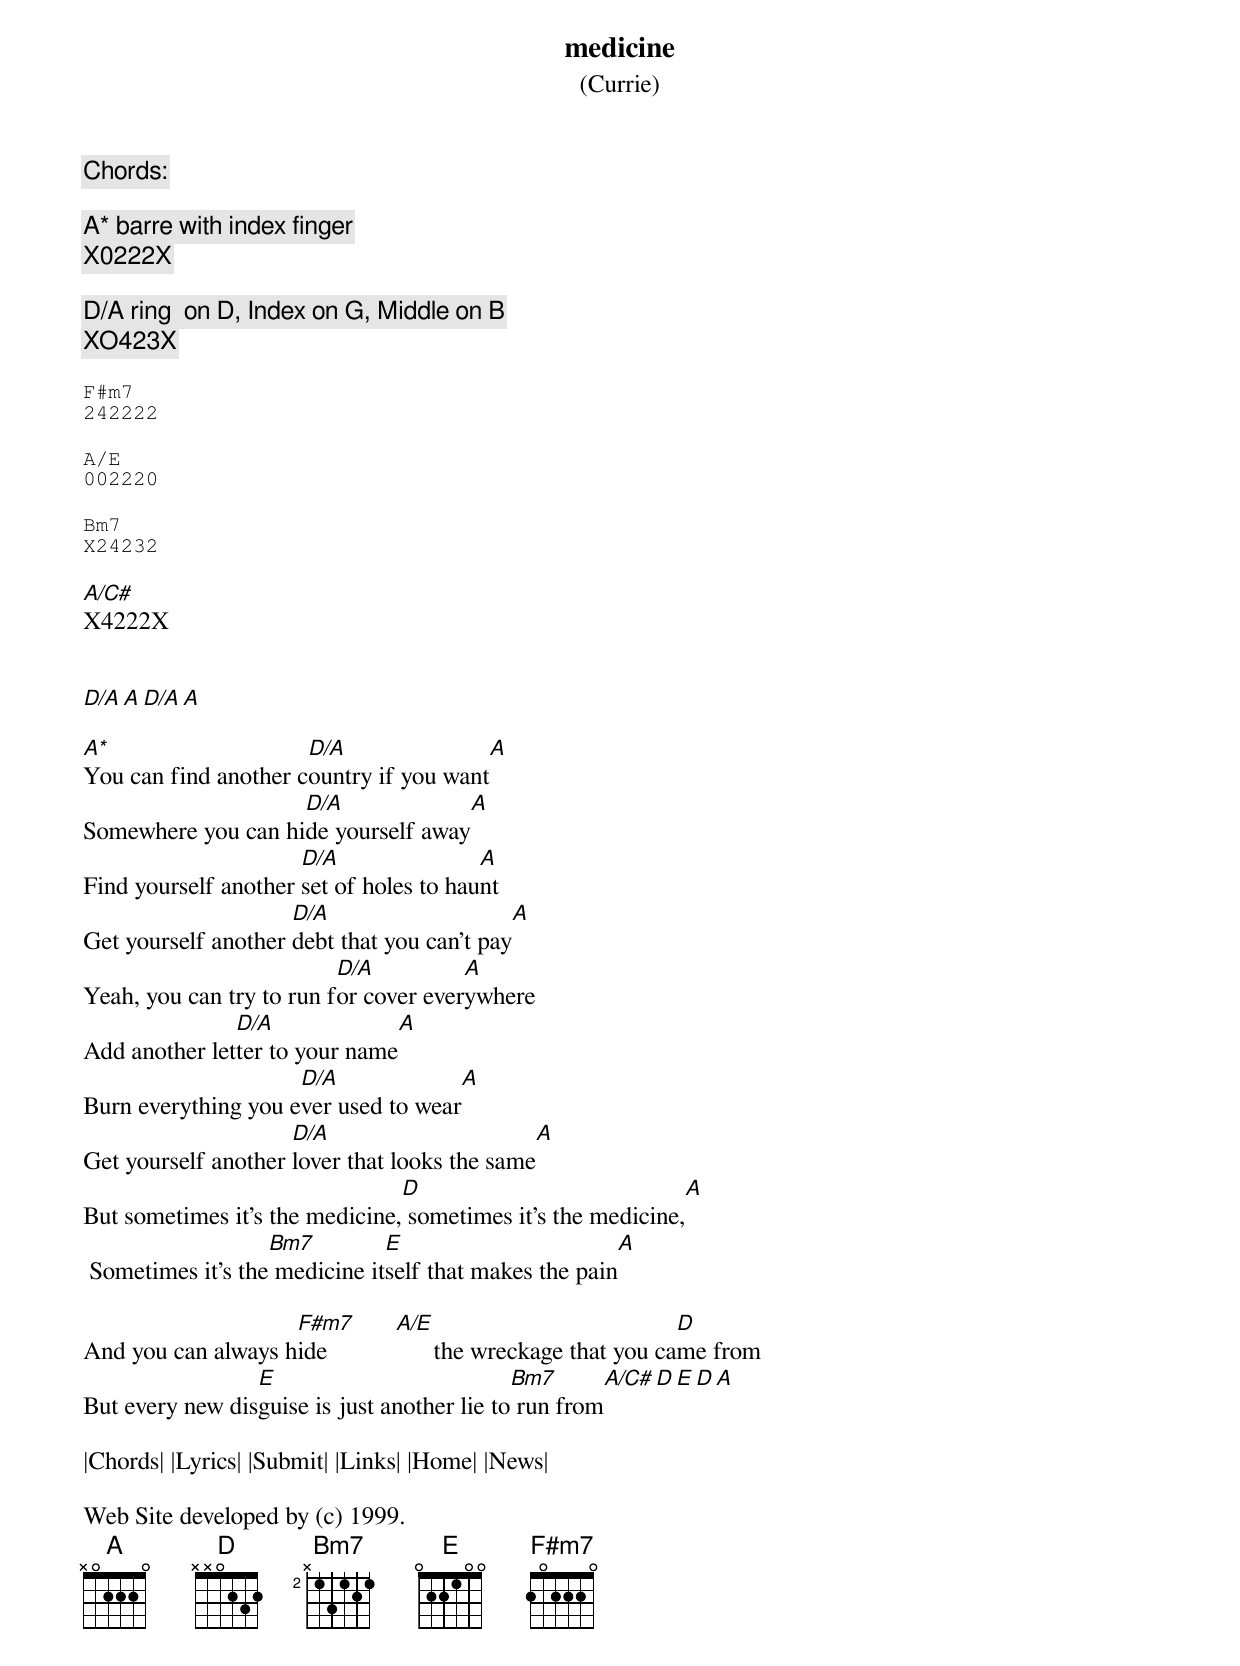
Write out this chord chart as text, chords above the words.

medicine
(Currie)
Chords:

A* barre with index finger
X0222X

D/A ring  on D, Index on G, Middle on B
XO423X

F#m7
242222

A/E
002220

Bm7
X24232

A/C#
X4222X


D/A     A       D/A     A

A*                    D/A               A
You can find another country if you want
                    D/A              A
Somewhere you can hide yourself away
                      D/A                A
Find yourself another set of holes to haunt
                     D/A                       A
Get yourself another debt that you can't pay
                          D/A          A
Yeah, you can try to run for cover everywhere
               D/A                    A
Add another letter to your name
                     D/A                   A
Burn everything you ever used to wear
                     D/A                        A
Get yourself another lover that looks the same
                                D                                   A
But sometimes it's the medicine, sometimes it's the medicine,
                   Bm7         E                        A
 Sometimes it's the medicine itself that makes the pain

                    F#m7          A/E                           D
And you can always hide                 the wreckage that you came from
                 E                           Bm7        A/C#    D       E       D       A
But every new disguise is just another lie to run from

|Chords| |Lyrics| |Submit| |Links| |Home| |News|

Web Site developed by (c) 1999.
